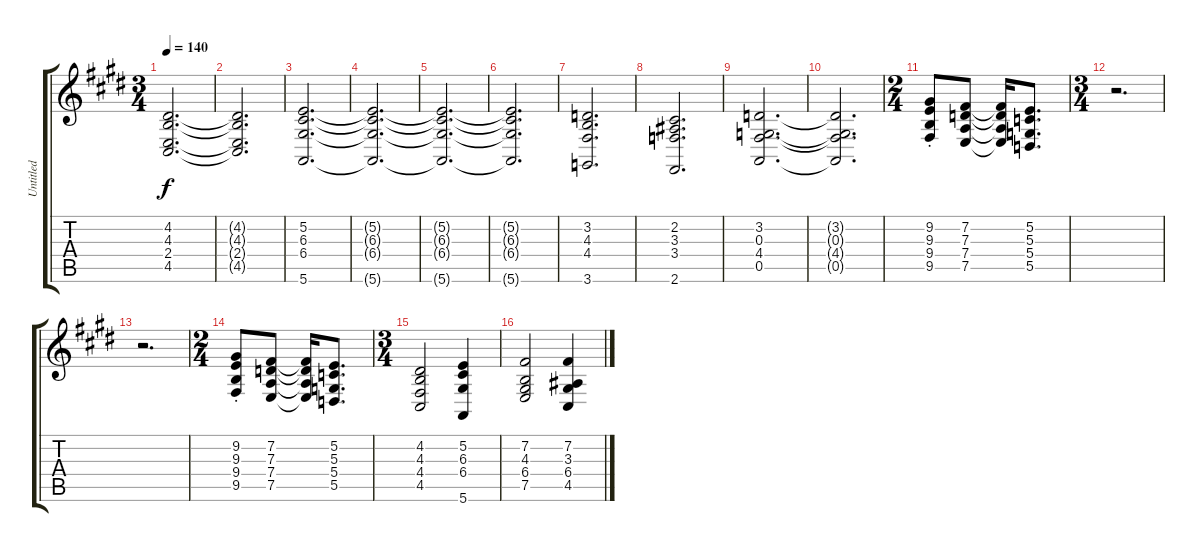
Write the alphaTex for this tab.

\track ("Untitled" "Untitled") {instrument electricpiano1}
\staff {score tabs}
\tuning (E4 B3 G3 D3 A2 E2) {hide}
\ts (3 4)
\tempo 140
\clef g2
\ks c#minor
(4.2{t} 4.3{t} 2.4{t} 4.5{t}).2{d dy f} |
\ks e
(4.2{t} 4.3{t} 2.4{t} 4.5{t}).2{d} |
\ks c#minor
(5.2 6.3 6.4 5.6).2{d} |
\ks e
(5.2{t} 6.3{t} 6.4{t} 5.6{t}).2{d} |
\ks c#minor
(5.2{t} 6.3{t} 6.4{t} 5.6{t}).2{d} |
(5.2{t} 6.3{t} 6.4{t} 5.6{t}).2{d} |
\ks e
(3.2 4.3 4.4 3.6).2{d} |
\ks c#minor
(2.2 3.3 3.4 2.6).2{d} |
(3.2 0.3 4.4 0.5).2{d} |
(3.2{t} 0.3{t} 4.4{t} 0.5{t}).2{d} |
\ts (2 4)
\ks e
(9.2{st} 9.3{st} 9.4{st} 9.5{st}).8 (7.2 7.3 7.4 7.5).8 (7.2{t} 7.3{t} 7.4{t} 7.5{t}).16 (5.2 5.3 5.4 5.5).8{d} |
\ts (3 4)
\ks c#minor
r.2{d} |
r.2{d} |
\ts (2 4)
(9.2{st} 9.3{st} 9.4{st} 9.5{st}).8 (7.2 7.3 7.4 7.5).8 (7.2{t} 7.3{t} 7.4{t} 7.5{t}).16 (5.2 5.3 5.4 5.5).8{d} |
\ts (3 4)
(4.2 4.3 4.4 4.5).2 (5.2 6.3 6.4 5.6).4 |
\ks e
(7.2 4.3 6.4 7.5).2 (7.2 3.3 6.4 4.5).4
